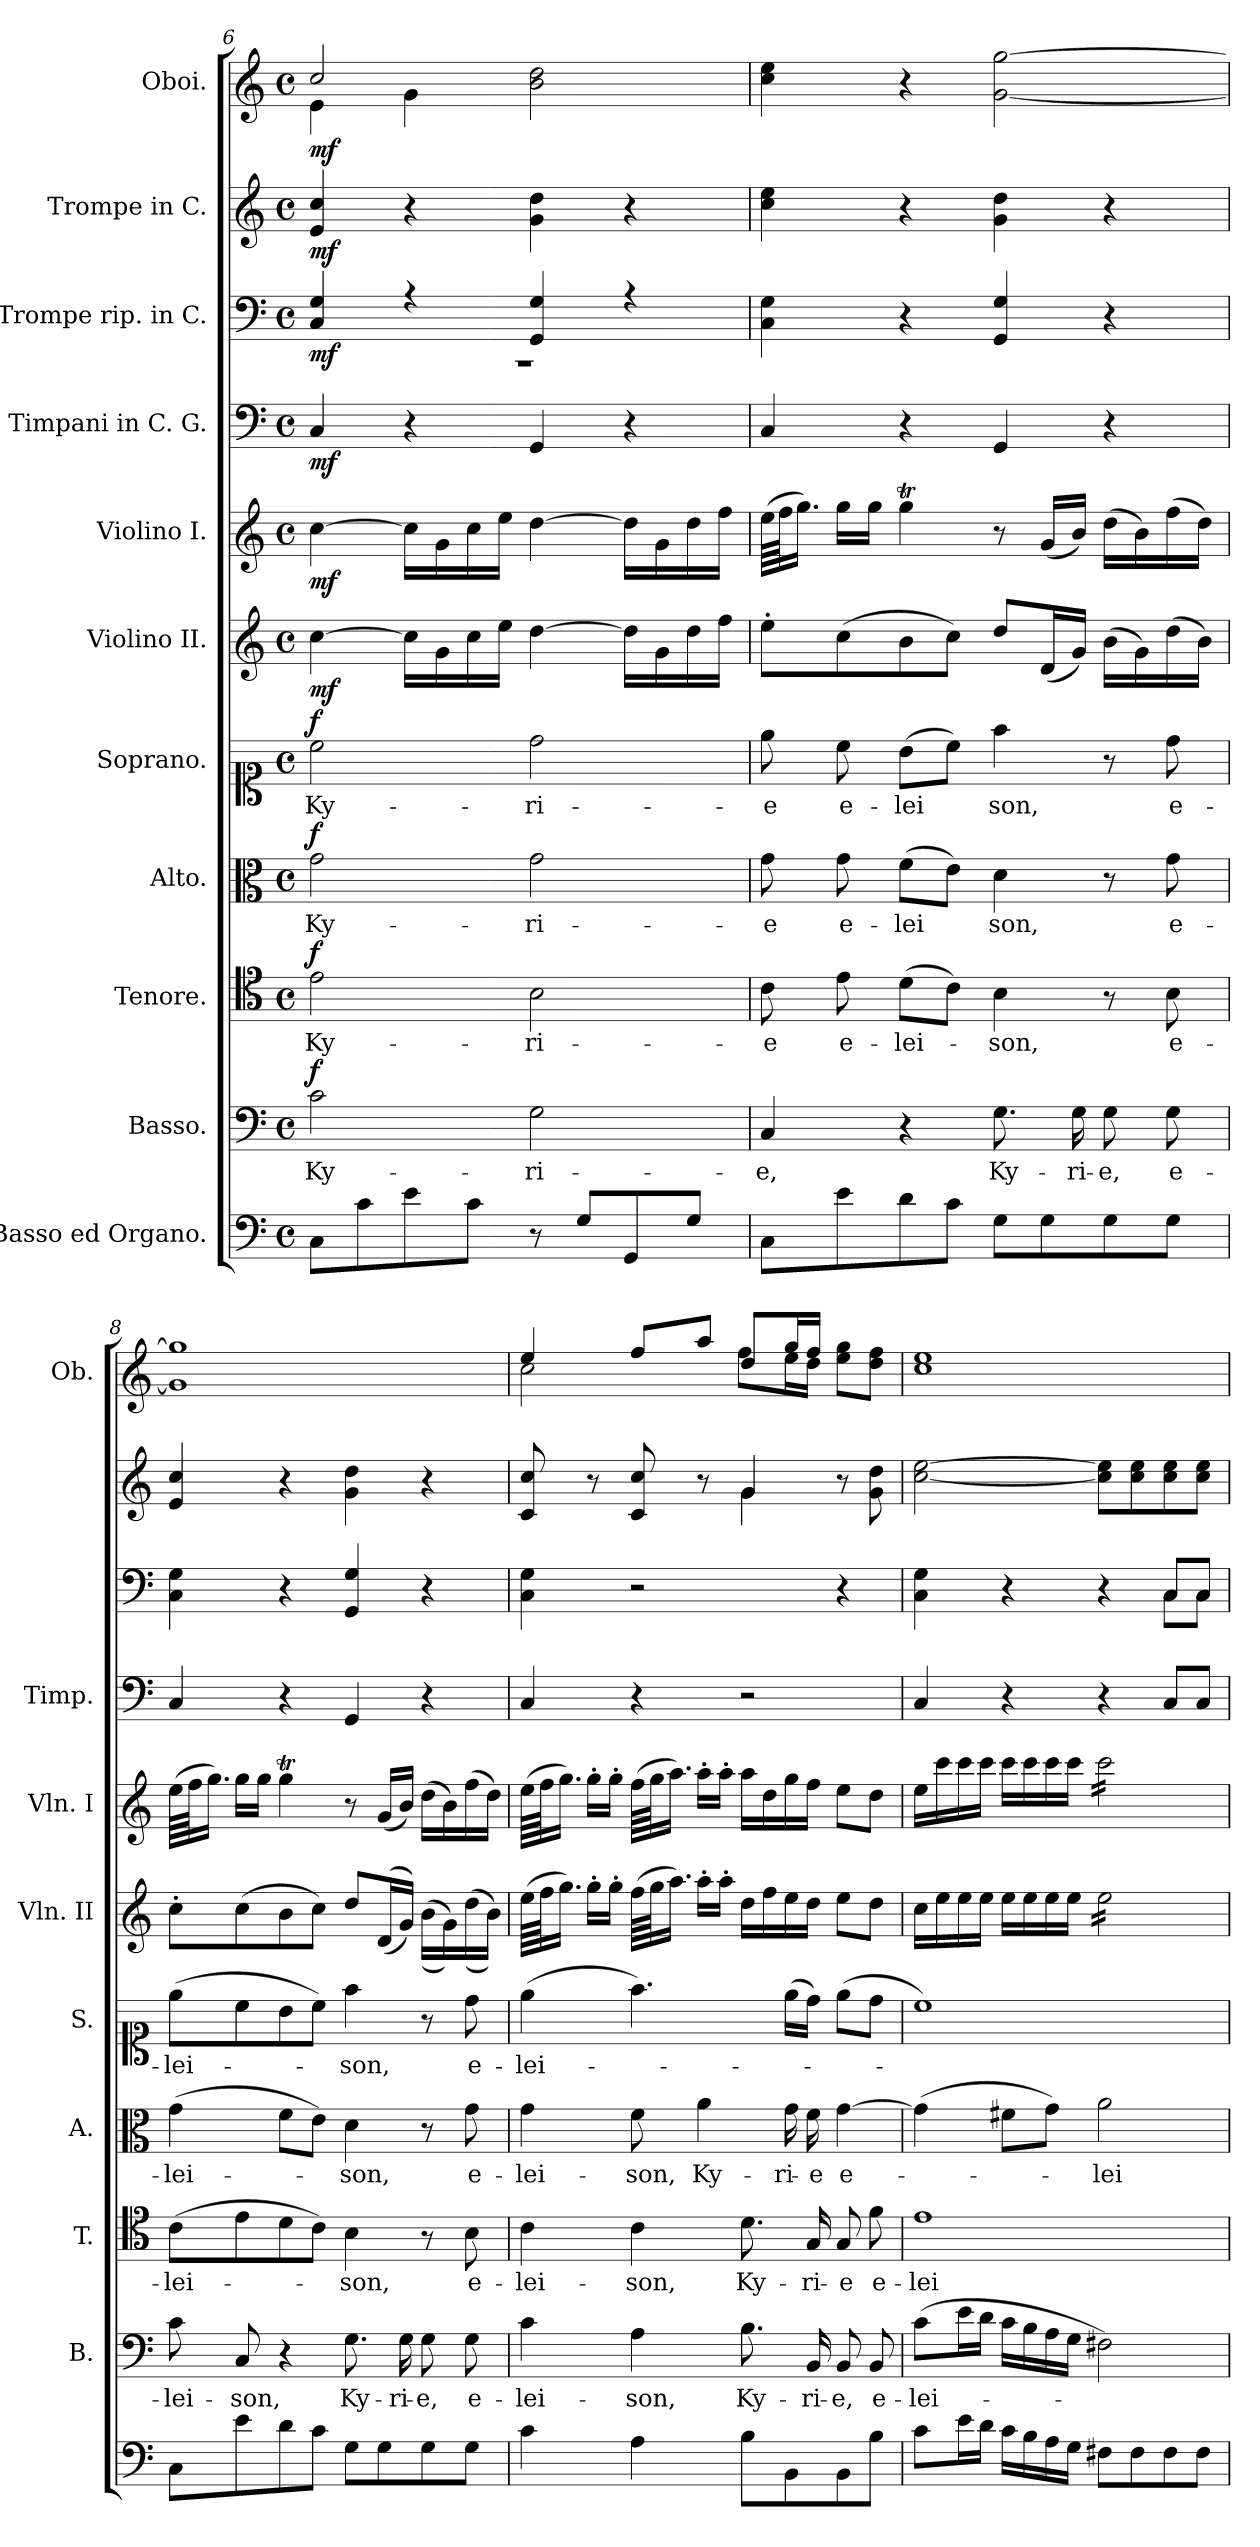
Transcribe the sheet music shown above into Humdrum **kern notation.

**kern	**kern	**text	**dynam	**kern	**text	**dynam	**kern	**text	**dynam	**kern	**text	**dynam	**kern	**dynam	**kern	**dynam	**kern	**dynam	**kern	**dynam	**kern	**dynam	**kern	**dynam
*part11	*part10	*part10	*part10	*part9	*part9	*part9	*part8	*part8	*part8	*part7	*part7	*part7	*part6	*part6	*part5	*part5	*part4	*part4	*part3	*part3	*part2	*part2	*part1	*part1
*staff11	*staff10	*staff10	*staff10	*staff9	*staff9	*staff9	*staff8	*staff8	*staff8	*staff7	*staff7	*staff7	*staff6	*staff6	*staff5	*staff5	*staff4	*staff4	*staff3	*staff3	*staff2	*staff2	*staff1	*staff1
*I"Basso ed  Organo.	*I"Basso.	*	*	*I"Tenore.	*	*	*I"Alto.	*	*	*I"Soprano.	*	*	*I"Violino II.	*	*I"Violino I.	*	*I"Timpani in C. G.	*	*I"Trompe rip. in C.	*	*I"Trompe in C.	*	*I"Oboi.	*
*	*I'B.	*	*	*I'T.	*	*	*I'A.	*	*	*I'S.	*	*	*I'Vln. II	*	*I'Vln. I	*	*I'Timp.	*	*	*	*	*	*I'Ob.	*
*clefF4	*clefF4	*	*	*clefC4	*	*	*clefC3	*	*	*clefC1	*	*	*clefG2	*	*clefG2	*	*clefF4	*	*clefF4	*	*clefG2	*	*clefG2	*
*k[]	*k[]	*	*	*k[]	*	*	*k[]	*	*	*k[]	*	*	*k[]	*	*k[]	*	*k[]	*	*k[]	*	*k[]	*	*k[]	*
*M4/4	*M4/4	*	*	*M4/4	*	*	*M4/4	*	*	*M4/4	*	*	*M4/4	*	*M4/4	*	*M4/4	*	*M4/4	*	*M4/4	*	*M4/4	*
*met(c)	*met(c)	*	*	*met(c)	*	*	*met(c)	*	*	*met(c)	*	*	*met(c)	*	*met(c)	*	*met(c)	*	*met(c)	*	*met(c)	*	*met(c)	*
=6	=6	=6	=6	=6	=6	=6	=6	=6	=6	=6	=6	=6	=6	=6	=6	=6	=6	=6	=6	=6	=6	=6	=6	=6
!	!	!LO:LY:b	!LO:DY:a	!	!LO:LY:b	!LO:DY:a	!	!LO:LY:b	!LO:DY:a	!	!LO:LY:b	!LO:DY:a	!	!LO:DY:b	!	!LO:DY:b	!	!LO:DY:b	!	!LO:DY:b	!	!LO:DY:b	!	!LO:DY:b
*	*	*	*	*	*	*	*	*	*	*	*	*	*	*	*	*	*	*	*^	*	*	*	*^	*
8C\L	2c\	Ky-	f	2e\	Ky-	f	2g\	Ky-	f	2cc\	Ky-	f	[4cc\	mf	[4cc\	mf	4C/	mf	4C/ 4G/	1r	mf	4e/ 4cc/	mf	2cc/	4e\	mf
8c\	.	.	.	.	.	.	.	.	.	.	.	.	.	.	.	.	.	.	.	.	.	.	.	.	.	.
8e\	.	.	.	.	.	.	.	.	.	.	.	.	16cc\LL]	.	16cc\LL]	.	4r	.	4r	.	.	4r	.	.	4g\	.
.	.	.	.	.	.	.	.	.	.	.	.	.	16g\	.	16g\	.	.	.	.	.	.	.	.	.	.	.
8c\J	.	.	.	.	.	.	.	.	.	.	.	.	16cc\	.	16cc\	.	.	.	.	.	.	.	.	.	.	.
.	.	.	.	.	.	.	.	.	.	.	.	.	16ee\JJ	.	16ee\JJ	.	.	.	.	.	.	.	.	.	.	.
!	!	!LO:LY:b	!	!	!LO:LY:b	!	!	!LO:LY:b	!	!	!LO:LY:b	!	!	!	!	!	!	!	!	!	!	!	!	!	!	!
8r	2G\	-ri-	.	2B\	-ri-	.	2g\	-ri-	.	2dd\	-ri-	.	[4dd\	.	[4dd\	.	4GG/	.	4GG/ 4G/	.	.	4g\ 4dd\	.	2b\ 2dd\	2ryy	.
8G/L	.	.	.	.	.	.	.	.	.	.	.	.	.	.	.	.	.	.	.	.	.	.	.	.	.	.
8GG/	.	.	.	.	.	.	.	.	.	.	.	.	16dd\LL]	.	16dd\LL]	.	4r	.	4r	.	.	4r	.	.	.	.
.	.	.	.	.	.	.	.	.	.	.	.	.	16g\	.	16g\	.	.	.	.	.	.	.	.	.	.	.
8G/J	.	.	.	.	.	.	.	.	.	.	.	.	16dd\	.	16dd\	.	.	.	.	.	.	.	.	.	.	.
.	.	.	.	.	.	.	.	.	.	.	.	.	16ff\JJ	.	16ff\JJ	.	.	.	.	.	.	.	.	.	.	.
*	*	*	*	*	*	*	*	*	*	*	*	*	*	*	*	*	*	*	*v	*v	*	*	*	*v	*v	*
=7	=7	=7	=7	=7	=7	=7	=7	=7	=7	=7	=7	=7	=7	=7	=7	=7	=7	=7	=7	=7	=7	=7	=7	=7
!	!	!LO:LY:b	!	!	!LO:LY:b	!	!	!LO:LY:b	!	!	!LO:LY:b	!	!	!	!	!	!	!	!	!	!	!	!	!
8C\L	4C/	-e,	.	8c\	-e	.	8g\	-e	.	8ee\	-e	.	8ee'\L	.	(>64ee\LLLL	.	4C/	.	4C\ 4G\	.	4cc\ 4ee\	.	4cc\ 4ee\	.
.	.	.	.	.	.	.	.	.	.	.	.	.	.	.	64ff\JJ	.	.	.	.	.	.	.	.	.
.	.	.	.	.	.	.	.	.	.	.	.	.	.	.	16.gg\JJ)	.	.	.	.	.	.	.	.	.
!	!	!	!	!	!LO:LY:b	!	!	!LO:LY:b	!	!	!LO:LY:b	!	!	!	!	!	!	!	!	!	!	!	!	!
8e\	.	.	.	8e\	e-	.	8g\	e-	.	8cc\	e-	.	(>8cc\	.	16gg\LL	.	.	.	.	.	.	.	.	.
.	.	.	.	.	.	.	.	.	.	.	.	.	.	.	16gg\JJ	.	.	.	.	.	.	.	.	.
!	!	!	!	!	!LO:LY:b	!	!	!LO:LY:b	!	!	!LO:LY:b	!	!	!	!	!	!	!	!	!	!	!	!	!
8d\	4r	.	.	(>8d\L	-lei-	.	(>8f\L	-lei	.	(>8b\L	-lei	.	8b\	.	4ggT\	.	4r	.	4r	.	4r	.	4r	.
8c\J	.	.	.	8c\J)	.	.	8e\J)	.	.	8cc\J)	.	.	8cc\J)	.	.	.	.	.	.	.	.	.	.	.
!	!	!LO:LY:b	!	!	!LO:LY:b	!	!	!LO:LY:b	!	!	!LO:LY:b	!	!	!	!	!	!	!	!	!	!	!	!	!
8G\L	8.G\	Ky-	.	4B\	-son,	.	4d\	son,	.	4ff\	son,	.	8dd/L	.	8r	.	4GG/	.	4GG/ 4G/	.	4g\ 4dd\	.	[2g\ [2gg\	.
8G\	.	.	.	.	.	.	.	.	.	.	.	.	(<16d/L	.	(<16g/LL	.	.	.	.	.	.	.	.	.
!	!	!LO:LY:b	!	!	!	!	!	!	!	!	!	!	!	!	!	!	!	!	!	!	!	!	!	!
.	16G\	-ri-	.	.	.	.	.	.	.	.	.	.	16g/JJ)	.	16b/JJ)	.	.	.	.	.	.	.	.	.
!	!	!LO:LY:b	!	!	!	!	!	!	!	!	!	!	!	!	!	!	!	!	!	!	!	!	!	!
8G\	8G\	-e,	.	8r	.	.	8r	.	.	8r	.	.	(>16b\LL	.	(>16dd\LL	.	4r	.	4r	.	4r	.	.	.
.	.	.	.	.	.	.	.	.	.	.	.	.	16g\)	.	16b\)	.	.	.	.	.	.	.	.	.
!	!	!LO:LY:b	!	!	!LO:LY:b	!	!	!LO:LY:b	!	!	!LO:LY:b	!	!	!	!	!	!	!	!	!	!	!	!	!
8G\J	8G\	e-	.	8B\	e-	.	8g\	e-	.	8dd\	e-	.	(>16dd\	.	(>16ff\	.	.	.	.	.	.	.	.	.
.	.	.	.	.	.	.	.	.	.	.	.	.	16b\JJ)	.	16dd\JJ)	.	.	.	.	.	.	.	.	.
=8	=8	=8	=8	=8	=8	=8	=8	=8	=8	=8	=8	=8	=8	=8	=8	=8	=8	=8	=8	=8	=8	=8	=8	=8
!	!	!LO:LY:b	!	!	!LO:LY:b	!	!	!LO:LY:b	!	!	!LO:LY:b	!	!	!	!	!	!	!	!	!	!	!	!	!
8C\L	8c\	-lei-	.	(>8c\L	-lei-	.	(>4g\	-lei-	.	(>8ee\L	-lei-	.	8cc'\L	.	(>64ee\LLLL	.	4C/	.	4C\ 4G\	.	4e/ 4cc/	.	1g] 1gg]	.
.	.	.	.	.	.	.	.	.	.	.	.	.	.	.	64ff\JJ	.	.	.	.	.	.	.	.	.
.	.	.	.	.	.	.	.	.	.	.	.	.	.	.	16.gg\JJ)	.	.	.	.	.	.	.	.	.
!	!	!LO:LY:b	!	!	!	!	!	!	!	!	!	!	!	!	!	!	!	!	!	!	!	!	!	!
8e\	8C/	-son,	.	8e\	.	.	.	.	.	8cc\	.	.	(>8cc\	.	16gg\LL	.	.	.	.	.	.	.	.	.
.	.	.	.	.	.	.	.	.	.	.	.	.	.	.	16gg\JJ	.	.	.	.	.	.	.	.	.
8d\	4r	.	.	8d\	.	.	8f\L	.	.	8b\	.	.	8b\	.	4ggT\	.	4r	.	4r	.	4r	.	.	.
8c\J	.	.	.	8c\J)	.	.	8e\J)	.	.	8cc\J)	.	.	8cc\J)	.	.	.	.	.	.	.	.	.	.	.
!	!	!LO:LY:b	!	!	!LO:LY:b	!	!	!LO:LY:b	!	!	!LO:LY:b	!	!	!	!	!	!	!	!	!	!	!	!	!
8G\L	8.G\	Ky-	.	4B\	-son,	.	4d\	-son,	.	4ff\	-son,	.	8dd/L	.	8r	.	4GG/	.	4GG/ 4G/	.	4g\ 4dd\	.	.	.
8G\	.	.	.	.	.	.	.	.	.	.	.	.	(<(<16d/L	.	(<16g/LL	.	.	.	.	.	.	.	.	.
!	!	!LO:LY:b	!	!	!	!	!	!	!	!	!	!	!	!	!	!	!	!	!	!	!	!	!	!
.	16G\	-ri-	.	.	.	.	.	.	.	.	.	.	16g/JJ))	.	16b/JJ)	.	.	.	.	.	.	.	.	.
!	!	!LO:LY:b	!	!	!	!	!	!	!	!	!	!	!	!	!	!	!	!	!	!	!	!	!	!
8G\	8G\	-e,	.	8r	.	.	8r	.	.	8r	.	.	(>(>16b\LL	.	(>16dd\LL	.	4r	.	4r	.	4r	.	.	.
.	.	.	.	.	.	.	.	.	.	.	.	.	16g\))	.	16b\)	.	.	.	.	.	.	.	.	.
!	!	!LO:LY:b	!	!	!LO:LY:b	!	!	!LO:LY:b	!	!	!LO:LY:b	!	!	!	!	!	!	!	!	!	!	!	!	!
8G\J	8G\	e-	.	8B\	e-	.	8g\	e-	.	8dd\	e-	.	(>(>16dd\	.	(>16ff\	.	.	.	.	.	.	.	.	.
.	.	.	.	.	.	.	.	.	.	.	.	.	16b\JJ))	.	16dd\JJ)	.	.	.	.	.	.	.	.	.
=9	=9	=9	=9	=9	=9	=9	=9	=9	=9	=9	=9	=9	=9	=9	=9	=9	=9	=9	=9	=9	=9	=9	=9	=9
!	!	!LO:LY:b	!	!	!LO:LY:b	!	!	!LO:LY:b	!	!	!LO:LY:b	!	!	!	!	!	!	!	!	!	!	!	!	!
*	*	*	*	*	*	*	*	*	*	*	*	*	*	*	*	*	*	*	*	*	*^	*	*^	*
4c\	4c\	-lei-	.	4c\	-lei-	.	4g\	-lei-	.	(>4ee\	-lei-	.	(>64ee\LLLL	.	(>64ee\LLLL	.	4C/	.	4C\ 4G\	.	8c/ 8cc/	2ryy	.	4ee/	2cc\	.
.	.	.	.	.	.	.	.	.	.	.	.	.	64ff\JJ	.	64ff\JJ	.	.	.	.	.	.	.	.	.	.	.
.	.	.	.	.	.	.	.	.	.	.	.	.	16.gg\JJ)	.	16.gg\JJ)	.	.	.	.	.	.	.	.	.	.	.
.	.	.	.	.	.	.	.	.	.	.	.	.	16gg'\LL	.	16gg'\LL	.	.	.	.	.	8r	.	.	.	.	.
.	.	.	.	.	.	.	.	.	.	.	.	.	16gg'\JJ	.	16gg'\JJ	.	.	.	.	.	.	.	.	.	.	.
!	!	!LO:LY:b	!	!	!LO:LY:b	!	!	!LO:LY:b	!	!	!	!	!	!	!	!	!	!	!	!	!	!	!	!	!	!
4A\	4A\	-son,	.	4c\	-son,	.	8f\	-son,	.	4.ff\)	.	.	(>64ff\LLLL	.	(>64ff\LLLL	.	4r	.	2r	.	8c/ 8cc/	.	.	8ff/L	.	.
.	.	.	.	.	.	.	.	.	.	.	.	.	64gg\JJ	.	64gg\JJ	.	.	.	.	.	.	.	.	.	.	.
.	.	.	.	.	.	.	.	.	.	.	.	.	16.aa\JJ)	.	16.aa\JJ)	.	.	.	.	.	.	.	.	.	.	.
!	!	!	!	!	!	!	!	!LO:LY:b	!	!	!	!	!	!	!	!	!	!	!	!	!	!	!	!	!	!
.	.	.	.	.	.	.	4a\	Ky-	.	.	.	.	16aa'\LL	.	16aa'\LL	.	.	.	.	.	8r	.	.	8aa/J	.	.
.	.	.	.	.	.	.	.	.	.	.	.	.	16aa'\JJ	.	16aa'\JJ	.	.	.	.	.	.	.	.	.	.	.
!	!	!LO:LY:b	!	!	!LO:LY:b	!	!	!	!	!	!	!	!	!	!	!	!	!	!	!	!	!	!	!	!	!
8B\L	8.B\	Ky-	.	8.d\	Ky-	.	.	.	.	.	.	.	16dd\LL	.	16aa\LL	.	2r	.	.	.	4g/	4g\	.	8dd/L	8ff\L	.
.	.	.	.	.	.	.	.	.	.	.	.	.	16ff\	.	16dd\	.	.	.	.	.	.	.	.	.	.	.
!	!	!	!	!	!	!	!	!LO:LY:b	!	!	!	!	!	!	!	!	!	!	!	!	!	!	!	!	!	!
8BB\	.	.	.	.	.	.	16g\	-ri-	.	(>16ee\LL	.	.	16ee\	.	16gg\	.	.	.	.	.	.	.	.	16gg/L	16ee\L	.
!	!	!LO:LY:b	!	!	!LO:LY:b	!	!	!LO:LY:b	!	!	!	!	!	!	!	!	!	!	!	!	!	!	!	!	!	!
.	16BB/	-ri-	.	16G/	-ri-	.	16f\	-e	.	16dd\JJ)	.	.	16dd\JJ	.	16ff\JJ	.	.	.	.	.	.	.	.	16ff/JJ	16dd\JJ	.
!	!	!LO:LY:b	!	!	!LO:LY:b	!	!	!LO:LY:b	!	!	!	!	!	!	!	!	!	!	!	!	!	!	!	!	!	!
8BB\	8BB/	-e,	.	8G/	-e	.	[4g\	e-	.	(>8ee\L	.	.	8ee\L	.	8ee\L	.	.	.	4r	.	8r	8ryy	.	8ee\ 8gg\L	4ryy	.
!	!	!LO:LY:b	!	!	!LO:LY:b	!	!	!	!	!	!	!	!	!	!	!	!	!	!	!	!	!	!	!	!	!
8B\J	8BB/	e-	.	8f\	e-	.	.	.	.	8dd\J	.	.	8dd\J	.	8dd\J	.	.	.	.	.	8g\ 8dd\	8ryy	.	8dd\ 8ff\J	.	.
*	*	*	*	*	*	*	*	*	*	*	*	*	*	*	*	*	*	*	*	*	*	*	*	*v	*v	*
!!LO:PB:g=z
=10	=10	=10	=10	=10	=10	=10	=10	=10	=10	=10	=10	=10	=10	=10	=10	=10	=10	=10	=10	=10	=10	=10	=10	=10	=10
!	!	!LO:LY:b	!	!	!LO:LY:b	!	!	!	!	!	!	!	!	!	!	!	!	!	!	!	!	!	!	!	!
*	*	*	*	*	*	*	*	*	*	*	*	*	*	*	*	*	*	*	*^	*	*v	*v	*	*	*
8c\L	(>8c\L	-lei-	.	1e	-lei-	.	(>4g\]	.	.	1cc)	.	.	16cc\LL	.	16ee\LL	.	4C/	.	4C\ 4G\	2.ryy	.	[2cc\ [2ee\	.	1cc 1ee	.
.	.	.	.	.	.	.	.	.	.	.	.	.	16ee\	.	16ccc\	.	.	.	.	.	.	.	.	.	.
16e\L	16e\L	.	.	.	.	.	.	.	.	.	.	.	16ee\	.	16ccc\	.	.	.	.	.	.	.	.	.	.
16d\JJ	16d\JJ	.	.	.	.	.	.	.	.	.	.	.	16ee\JJ	.	16ccc\JJ	.	.	.	.	.	.	.	.	.	.
16c\LL	16c\LL	.	.	.	.	.	8f#X\L	.	.	.	.	.	16ee\LL	.	16ccc\LL	.	4r	.	4r	.	.	.	.	.	.
16B\	16B\	.	.	.	.	.	.	.	.	.	.	.	16ee\	.	16ccc\	.	.	.	.	.	.	.	.	.	.
16A\	16A\	.	.	.	.	.	8g\J)	.	.	.	.	.	16ee\	.	16ccc\	.	.	.	.	.	.	.	.	.	.
16G\JJ	16G\JJ	.	.	.	.	.	.	.	.	.	.	.	16ee\JJ	.	16ccc\JJ	.	.	.	.	.	.	.	.	.	.
!	!	!	!	!	!	!	!	!LO:LY:b	!	!	!	!	!	!	!	!	!	!	!	!	!	!	!	!	!
*	*	*	*	*	*	*	*	*	*	*	*	*	*tremolo	*	*	*	*	*	*	*	*	*	*	*	*
*	*	*	*	*	*	*	*	*	*	*	*	*	*	*	*tremolo	*	*	*	*	*	*	*	*	*	*
8F#X\L	2F#X\)	.	.	.	.	.	2a\	-lei-	.	.	.	.	16ee\LL	.	16ccc\LL	.	4r	.	4r	.	.	8cc\] 8ee\]L	.	.	.
.	.	.	.	.	.	.	.	.	.	.	.	.	16ee\	.	16ccc\	.	.	.	.	.	.	.	.	.	.
8F#\	.	.	.	.	.	.	.	.	.	.	.	.	16ee\	.	16ccc\	.	.	.	.	.	.	8cc\ 8ee\	.	.	.
.	.	.	.	.	.	.	.	.	.	.	.	.	16ee\	.	16ccc\	.	.	.	.	.	.	.	.	.	.
8F#\	.	.	.	.	.	.	.	.	.	.	.	.	16ee\	.	16ccc\	.	8C/L	.	8C/L	8C\L	.	8cc\ 8ee\	.	.	.
.	.	.	.	.	.	.	.	.	.	.	.	.	16ee\	.	16ccc\	.	.	.	.	.	.	.	.	.	.
8F#\J	.	.	.	.	.	.	.	.	.	.	.	.	16ee\	.	16ccc\	.	8C/J	.	8C/J	8C\J	.	8cc\ 8ee\J	.	.	.
.	.	.	.	.	.	.	.	.	.	.	.	.	16ee\JJ	.	16ccc\JJ	.	.	.	.	.	.	.	.	.	.
*	*	*	*	*	*	*	*	*	*	*	*	*	*	*	*Xtremolo	*	*	*	*	*	*	*	*	*	*
*	*	*	*	*	*	*	*	*	*	*	*	*	*Xtremolo	*	*	*	*	*	*	*	*	*	*	*	*
*	*	*	*	*	*	*	*	*	*	*	*	*	*	*	*	*	*	*	*v	*v	*	*	*	*	*
=	=	=	=	=	=	=	=	=	=	=	=	=	=	=	=	=	=	=	=	=	=	=	=	=
*-	*-	*-	*-	*-	*-	*-	*-	*-	*-	*-	*-	*-	*-	*-	*-	*-	*-	*-	*-	*-	*-	*-	*-	*-
